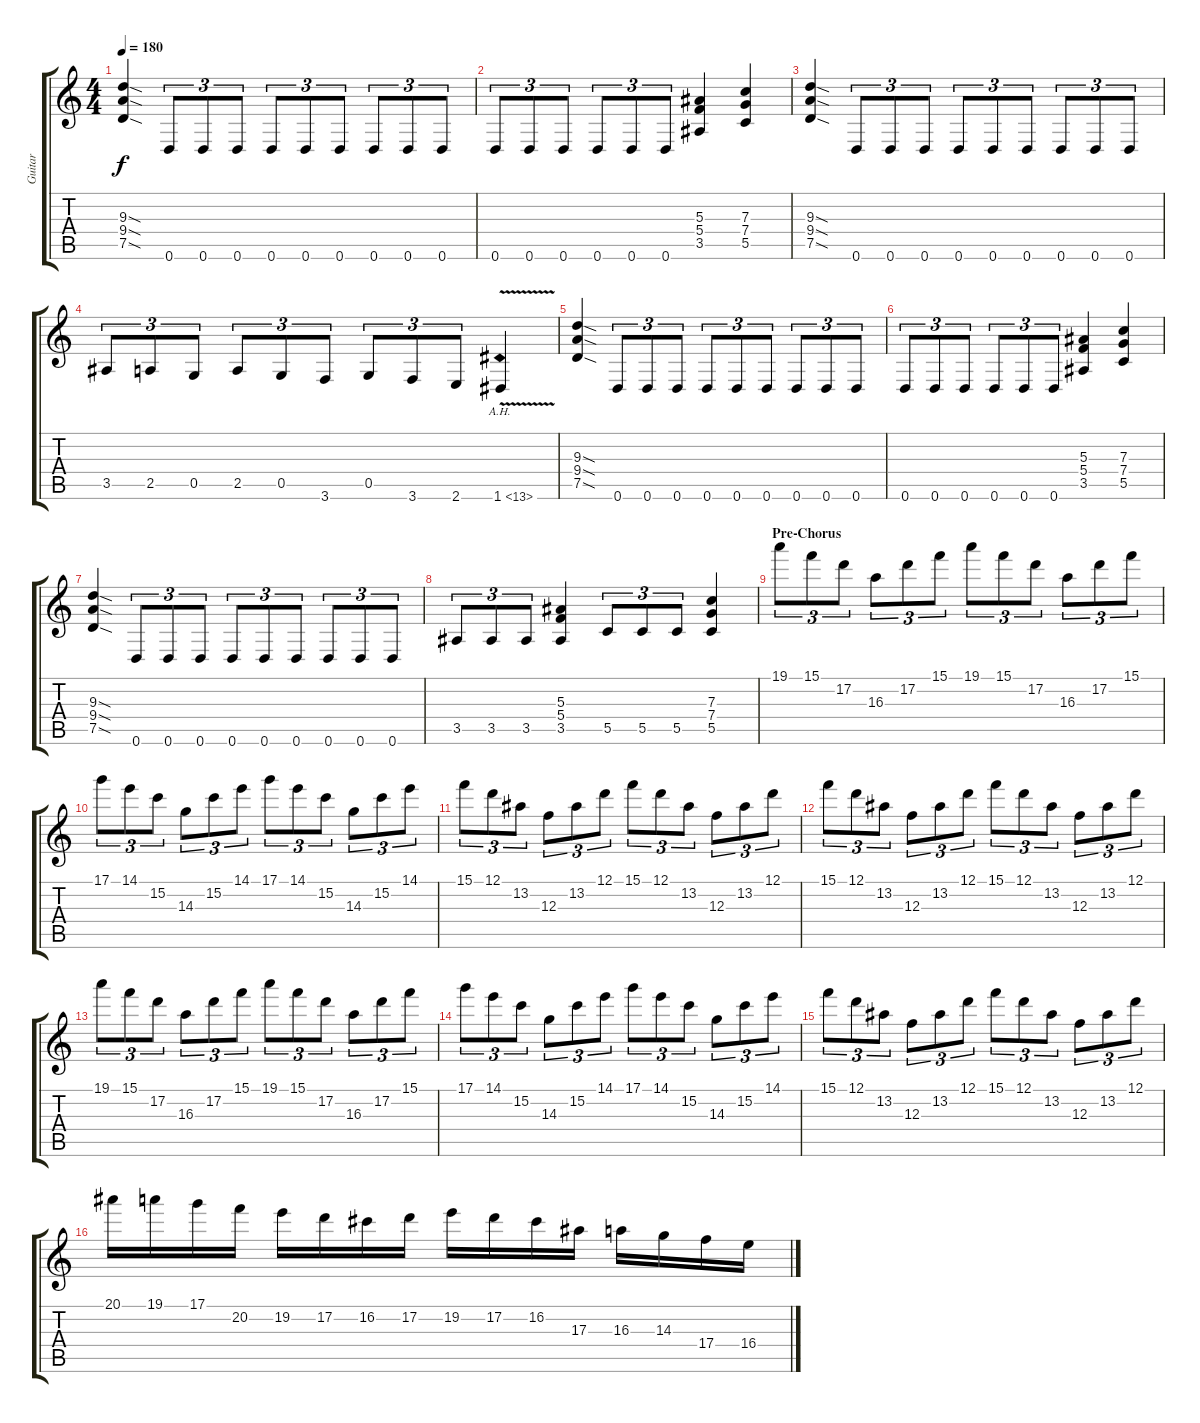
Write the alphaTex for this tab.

\track ("Guitar" "Guitar") {instrument distortionguitar}
\staff {score tabs}
\tuning (D4 A3 F3 C3 G2 D2) {hide}
\ts (4 4)
\tempo 180
\clef g2
\ks c
(9.3{sod} 9.4{sod} 7.5{sod}).4{dy f} 0.6.8{tu (3 2)} 0.6.8{tu (3 2)} 0.6.8{tu (3 2)} 0.6.8{tu (3 2)} 0.6.8{tu (3 2)} 0.6.8{tu (3 2)} 0.6.8{tu (3 2)} 0.6.8{tu (3 2)} 0.6.8{tu (3 2)} |
0.6.8{tu (3 2)} 0.6.8{tu (3 2)} 0.6.8{tu (3 2)} 0.6.8{tu (3 2)} 0.6.8{tu (3 2)} 0.6.8{tu (3 2)} (5.3 5.4 3.5).4 (7.3 7.4 5.5).4 |
(9.3{sod} 9.4{sod} 7.5{sod}).4 0.6.8{tu (3 2)} 0.6.8{tu (3 2)} 0.6.8{tu (3 2)} 0.6.8{tu (3 2)} 0.6.8{tu (3 2)} 0.6.8{tu (3 2)} 0.6.8{tu (3 2)} 0.6.8{tu (3 2)} 0.6.8{tu (3 2)} |
3.5.8{tu (3 2)} 2.5.8{tu (3 2)} 0.5.8{tu (3 2)} 2.5.8{tu (3 2)} 0.5.8{tu (3 2)} 3.6.8{tu (3 2)} 0.5.8{tu (3 2)} 3.6.8{tu (3 2)} 2.6.8{tu (3 2)} 1.6{ah 12 v}.4 |
(9.3{sod} 9.4{sod} 7.5{sod}).4 0.6.8{tu (3 2)} 0.6.8{tu (3 2)} 0.6.8{tu (3 2)} 0.6.8{tu (3 2)} 0.6.8{tu (3 2)} 0.6.8{tu (3 2)} 0.6.8{tu (3 2)} 0.6.8{tu (3 2)} 0.6.8{tu (3 2)} |
0.6.8{tu (3 2)} 0.6.8{tu (3 2)} 0.6.8{tu (3 2)} 0.6.8{tu (3 2)} 0.6.8{tu (3 2)} 0.6.8{tu (3 2)} (5.3 5.4 3.5).4 (7.3 7.4 5.5).4 |
(9.3{sod} 9.4{sod} 7.5{sod}).4 0.6.8{tu (3 2)} 0.6.8{tu (3 2)} 0.6.8{tu (3 2)} 0.6.8{tu (3 2)} 0.6.8{tu (3 2)} 0.6.8{tu (3 2)} 0.6.8{tu (3 2)} 0.6.8{tu (3 2)} 0.6.8{tu (3 2)} |
3.5.8{tu (3 2)} 3.5.8{tu (3 2)} 3.5.8{tu (3 2)} (5.3 5.4 3.5).4 5.5.8{tu (3 2)} 5.5.8{tu (3 2)} 5.5.8{tu (3 2)} (7.3 7.4 5.5).4 |
\section ("" "Pre-Chorus")
19.1.8{tu (3 2)} 15.1.8{tu (3 2)} 17.2.8{tu (3 2)} 16.3.8{tu (3 2)} 17.2.8{tu (3 2)} 15.1.8{tu (3 2)} 19.1.8{tu (3 2)} 15.1.8{tu (3 2)} 17.2.8{tu (3 2)} 16.3.8{tu (3 2)} 17.2.8{tu (3 2)} 15.1.8{tu (3 2)} |
17.1.8{tu (3 2)} 14.1.8{tu (3 2)} 15.2.8{tu (3 2)} 14.3.8{tu (3 2)} 15.2.8{tu (3 2)} 14.1.8{tu (3 2)} 17.1.8{tu (3 2)} 14.1.8{tu (3 2)} 15.2.8{tu (3 2)} 14.3.8{tu (3 2)} 15.2.8{tu (3 2)} 14.1.8{tu (3 2)} |
15.1.8{tu (3 2)} 12.1.8{tu (3 2)} 13.2.8{tu (3 2)} 12.3.8{tu (3 2)} 13.2.8{tu (3 2)} 12.1.8{tu (3 2)} 15.1.8{tu (3 2)} 12.1.8{tu (3 2)} 13.2.8{tu (3 2)} 12.3.8{tu (3 2)} 13.2.8{tu (3 2)} 12.1.8{tu (3 2)} |
15.1.8{tu (3 2)} 12.1.8{tu (3 2)} 13.2.8{tu (3 2)} 12.3.8{tu (3 2)} 13.2.8{tu (3 2)} 12.1.8{tu (3 2)} 15.1.8{tu (3 2)} 12.1.8{tu (3 2)} 13.2.8{tu (3 2)} 12.3.8{tu (3 2)} 13.2.8{tu (3 2)} 12.1.8{tu (3 2)} |
19.1.8{tu (3 2)} 15.1.8{tu (3 2)} 17.2.8{tu (3 2)} 16.3.8{tu (3 2)} 17.2.8{tu (3 2)} 15.1.8{tu (3 2)} 19.1.8{tu (3 2)} 15.1.8{tu (3 2)} 17.2.8{tu (3 2)} 16.3.8{tu (3 2)} 17.2.8{tu (3 2)} 15.1.8{tu (3 2)} |
17.1.8{tu (3 2)} 14.1.8{tu (3 2)} 15.2.8{tu (3 2)} 14.3.8{tu (3 2)} 15.2.8{tu (3 2)} 14.1.8{tu (3 2)} 17.1.8{tu (3 2)} 14.1.8{tu (3 2)} 15.2.8{tu (3 2)} 14.3.8{tu (3 2)} 15.2.8{tu (3 2)} 14.1.8{tu (3 2)} |
15.1.8{tu (3 2)} 12.1.8{tu (3 2)} 13.2.8{tu (3 2)} 12.3.8{tu (3 2)} 13.2.8{tu (3 2)} 12.1.8{tu (3 2)} 15.1.8{tu (3 2)} 12.1.8{tu (3 2)} 13.2.8{tu (3 2)} 12.3.8{tu (3 2)} 13.2.8{tu (3 2)} 12.1.8{tu (3 2)} |
20.1.16 19.1.16 17.1.16 20.2.16 19.2.16 17.2.16 16.2.16 17.2.16 19.2.16 17.2.16 16.2.16 17.3.16 16.3.16 14.3.16 17.4.16 16.4.16
